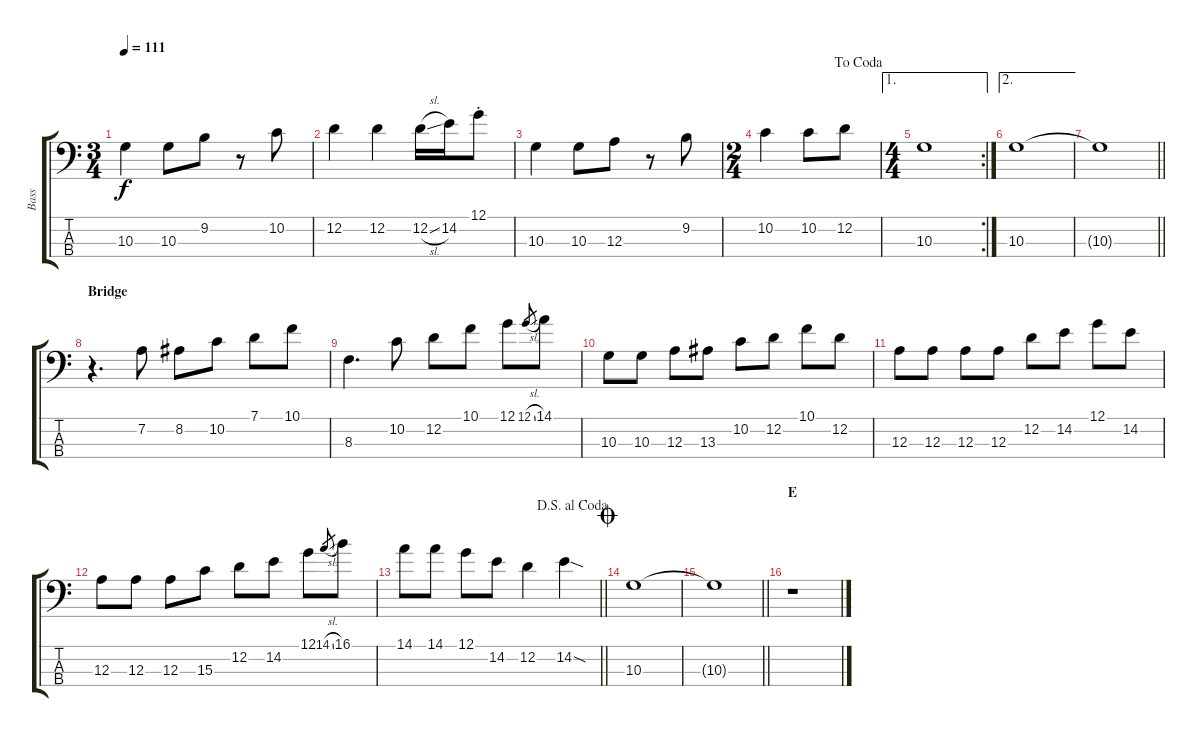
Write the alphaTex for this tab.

\track ("Bass" "Bass") {instrument electricbassfinger}
\staff {score tabs}
\tuning (G2 D2 A1 E1) {hide}
\ts (3 4)
\tempo 111
\clef f4
\ks c
10.3.4{dy f} 10.3.8 9.2.8 r.8 10.2.8 |
12.2.4 12.2.4 12.2{sl}.16 14.2.16 12.1{st}.8 |
10.3.4 10.3.8 12.3.8 r.8 9.2.8 |
\ts (2 4)
\jump dacoda
10.2.4 10.2.8 12.2.8 |
\ae 1
\rc 2
\ts (4 4)
10.3.1 |
\ae 2
10.3.1 |
\barLineRight lightlight
10.3{t}.1 |
\section ("" "Bridge")
r.4{d} 7.2.8 8.2.8 10.2.8 7.1.8 10.1.8 |
8.3.4{d} 10.2.8 12.2.8 10.1.8 12.1.8 12.1{sl}.8{gr} 14.1.8 |
10.3.8 10.3.8 12.3.8 13.3.8 10.2.8 12.2.8 10.1.8 12.2.8 |
12.3.8 12.3.8 12.3.8 12.3.8 12.2.8 14.2.8 12.1.8 14.2.8 |
12.3.8 12.3.8 12.3.8 15.3.8 12.2.8 14.2.8 12.1.8 14.1{sl}.8{gr} 16.1.8 |
\jump dalsegnoalcoda
\barLineRight lightlight
14.1.8 14.1.8 12.1.8 14.2.8 12.2.4 14.2{sod}.4 |
\jump coda
10.3.1 |
\barLineRight lightlight
10.3{t}.1 |
\section ("" "E")
r.1
